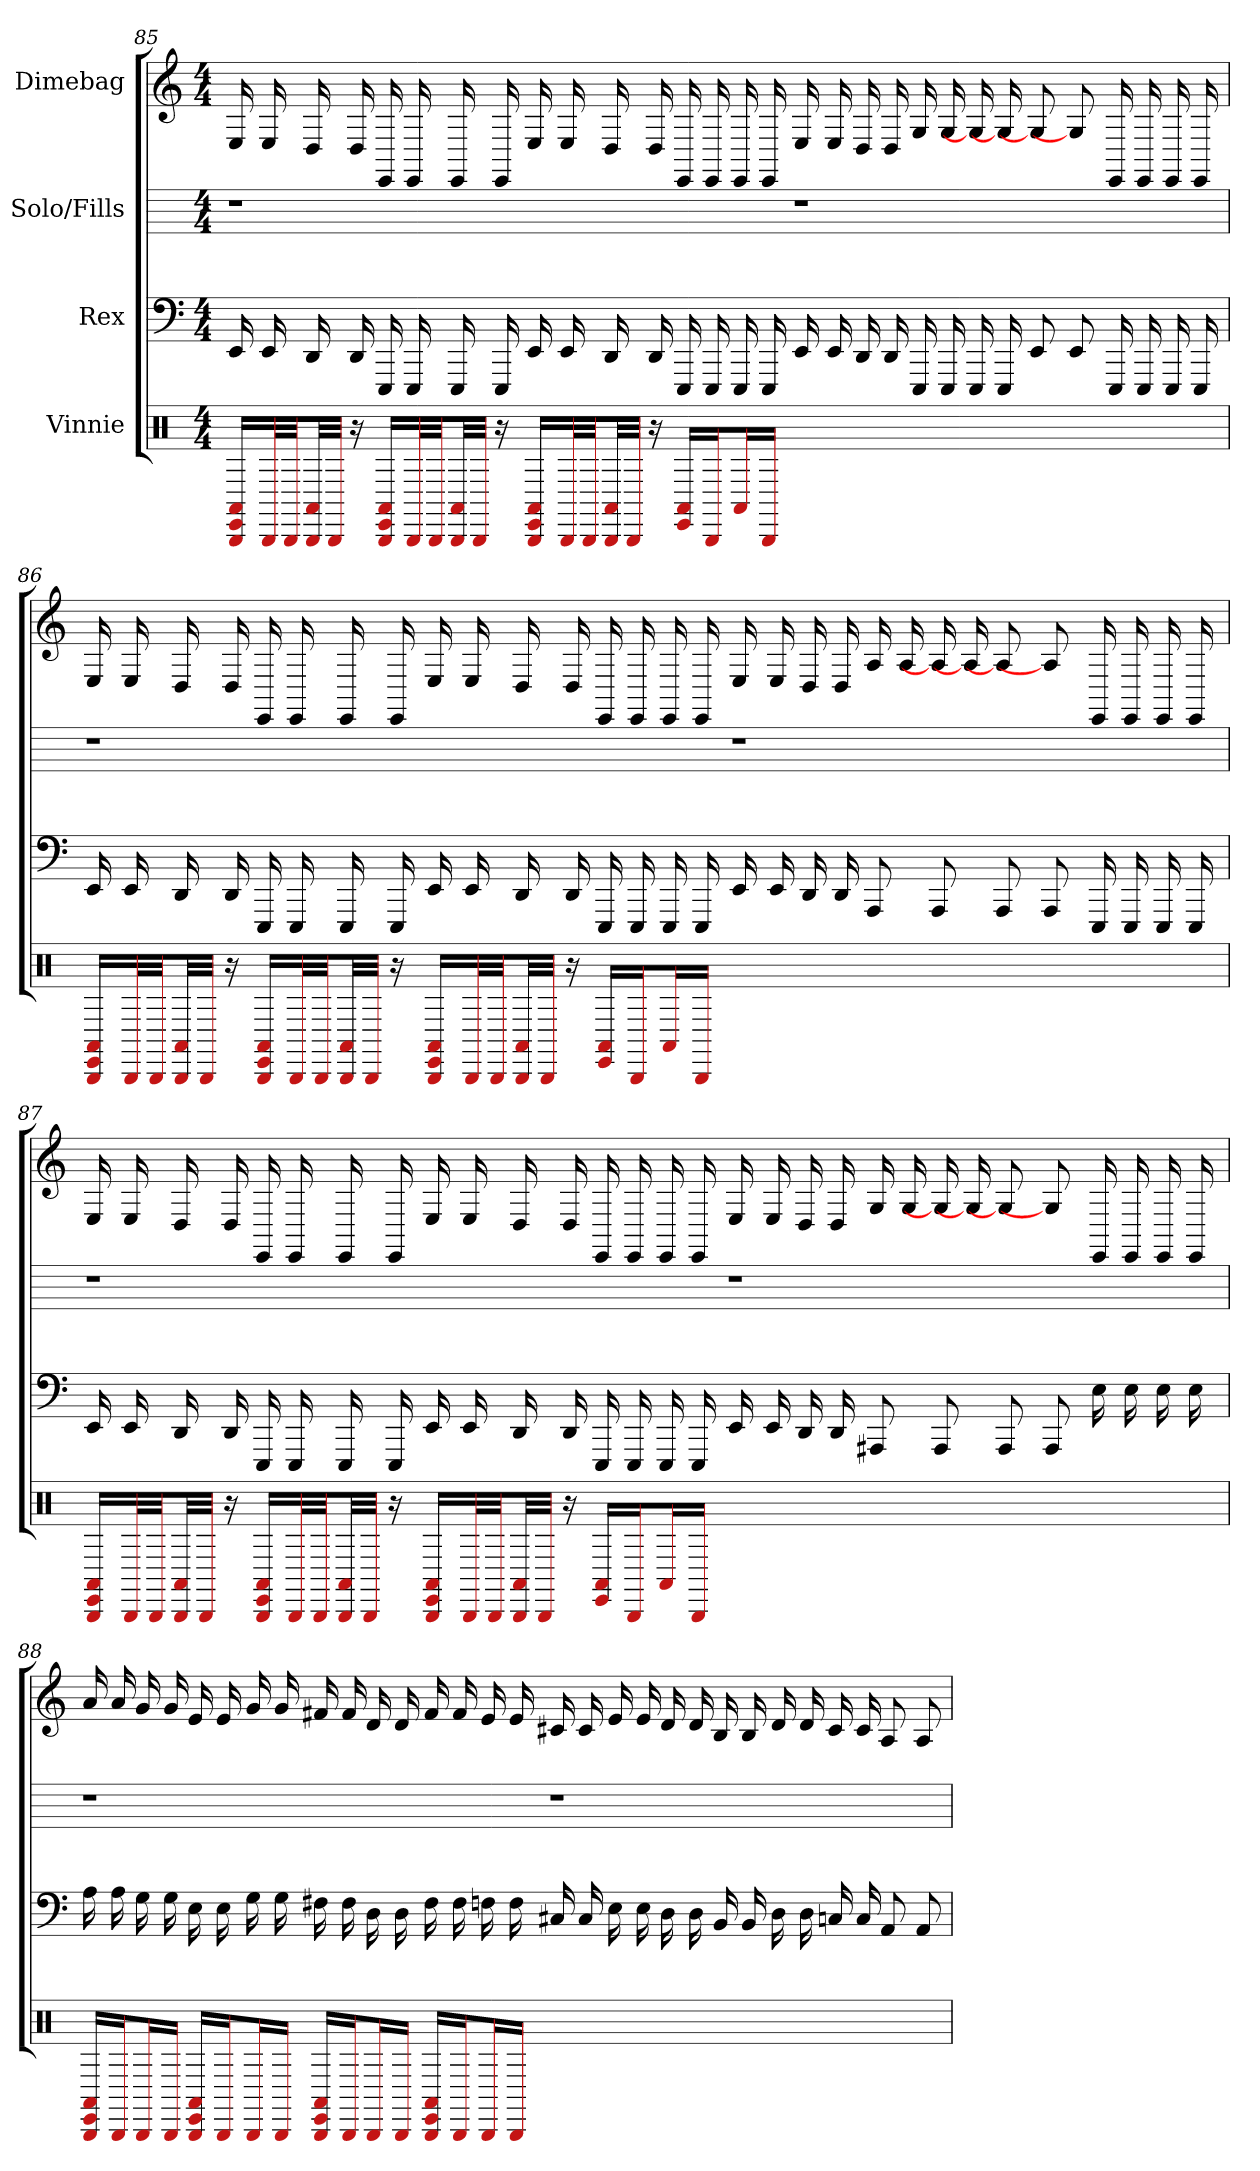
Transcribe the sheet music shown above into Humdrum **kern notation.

**kern	**kern	**kern	**kern
*part4	*part3	*part2	*part1
*staff4	*staff3	*staff2	*staff1
*I"Vinnie	*I"Rex	*I"Solo/Fills	*I"Dimebag
*clefX	*	*	*
*k[]	*k[]	*k[]	*k[]
*M4/4	*M4/4	*M4/4	*M4/4
=85	=85	=85	=85
16AA#/ 16EE/ 16BBB/LL	16EE	1r	16E
32BBB/L	16EE	.	16E
32BBB/JJ	.	.	.
32AA#/ 32BBB/LL	16DD	.	16D
32BBB/JJJ	.	.	.
16r	16DD	.	16D
16AA#/ 16EE/ 16BBB/LL	16EEE	.	16EE
32BBB/L	16EEE	.	16EE
32BBB/JJ	.	.	.
32AA#/ 32BBB/LL	16EEE	.	16EE
32BBB/JJJ	.	.	.
16r	16EEE	.	16EE
16AA#/ 16EE/ 16BBB/LL	16EE	.	16E
32BBB/L	16EE	.	16E
32BBB/JJ	.	.	.
32AA#/ 32BBB/LL	16DD	.	16D
32BBB/JJJ	.	.	.
16r	16DD	.	16D
16AA#/ 16EE/LL	16EEE	.	16EE
16BBB/J	16EEE	.	16EE
16AA#/L	16EEE	.	16EE
16BBB/JJ	16EEE	.	16EE
1ryy	16EE	1r	16E
.	16EE	.	16E
.	16DD	.	16D
.	16DD	.	16D
.	16EEE	.	16G
.	16EEE	.	16G
.	16EEE	.	16G]
.	16EEE	.	16G]
.	8EE	.	8G]
.	8EE	.	8G]
.	16EEE	.	16EE
.	16EEE	.	16EE
.	16EEE	.	16EE
.	16EEE	.	16EE
=86	=86	=86	=86
16AA#/ 16EE/ 16BBB/LL	16EE	1r	16E
32BBB/L	16EE	.	16E
32BBB/JJ	.	.	.
32AA#/ 32BBB/LL	16DD	.	16D
32BBB/JJJ	.	.	.
16r	16DD	.	16D
16AA#/ 16EE/ 16BBB/LL	16EEE	.	16EE
32BBB/L	16EEE	.	16EE
32BBB/JJ	.	.	.
32AA#/ 32BBB/LL	16EEE	.	16EE
32BBB/JJJ	.	.	.
16r	16EEE	.	16EE
16AA#/ 16EE/ 16BBB/LL	16EE	.	16E
32BBB/L	16EE	.	16E
32BBB/JJ	.	.	.
32AA#/ 32BBB/LL	16DD	.	16D
32BBB/JJJ	.	.	.
16r	16DD	.	16D
16AA#/ 16EE/LL	16EEE	.	16EE
16BBB/J	16EEE	.	16EE
16AA#/L	16EEE	.	16EE
16BBB/JJ	16EEE	.	16EE
1ryy	16EE	1r	16E
.	16EE	.	16E
.	16DD	.	16D
.	16DD	.	16D
.	8AAA	.	16A
.	.	.	16A
.	8AAA	.	16A]
.	.	.	16A]
.	8AAA	.	8A]
.	8AAA	.	8A]
.	16EEE	.	16EE
.	16EEE	.	16EE
.	16EEE	.	16EE
.	16EEE	.	16EE
=87	=87	=87	=87
16AA#/ 16EE/ 16BBB/LL	16EE	1r	16E
32BBB/L	16EE	.	16E
32BBB/JJ	.	.	.
32AA#/ 32BBB/LL	16DD	.	16D
32BBB/JJJ	.	.	.
16r	16DD	.	16D
16AA#/ 16EE/ 16BBB/LL	16EEE	.	16EE
32BBB/L	16EEE	.	16EE
32BBB/JJ	.	.	.
32AA#/ 32BBB/LL	16EEE	.	16EE
32BBB/JJJ	.	.	.
16r	16EEE	.	16EE
16AA#/ 16EE/ 16BBB/LL	16EE	.	16E
32BBB/L	16EE	.	16E
32BBB/JJ	.	.	.
32AA#/ 32BBB/LL	16DD	.	16D
32BBB/JJJ	.	.	.
16r	16DD	.	16D
16AA#/ 16EE/LL	16EEE	.	16EE
16BBB/J	16EEE	.	16EE
16AA#/L	16EEE	.	16EE
16BBB/JJ	16EEE	.	16EE
1ryy	16EE	1r	16E
.	16EE	.	16E
.	16DD	.	16D
.	16DD	.	16D
.	8AAA#	.	16G
.	.	.	16G
.	8AAA#	.	16G]
.	.	.	16G]
.	8AAA#	.	8G]
.	8AAA#	.	8G]
.	16E	.	16EE
.	16E	.	16EE
.	16E	.	16EE
.	16E	.	16EE
=88	=88	=88	=88
16AA#/ 16EE/ 16BBB/LL	16A	1r	16a
16BBB/J	16A	.	16a
16BBB/L	16G	.	16g
16BBB/JJ	16G	.	16g
16AA#/ 16EE/ 16BBB/LL	16E	.	16e
16BBB/J	16E	.	16e
16BBB/L	16G	.	16g
16BBB/JJ	16G	.	16g
16AA#/ 16EE/ 16BBB/LL	16F#	.	16f#
16BBB/J	16F#	.	16f#
16BBB/L	16D	.	16d
16BBB/JJ	16D	.	16d
16AA#/ 16EE/ 16BBB/LL	16F#	.	16f#
16BBB/J	16F#	.	16f#
16BBB/L	16F	.	16e
16BBB/JJ	16F	.	16e
1ryy	16C#	1r	16c#
.	16C#	.	16c#
.	16E	.	16e
.	16E	.	16e
.	16D	.	16d
.	16D	.	16d
.	16BB	.	16B
.	16BB	.	16B
.	16D	.	16d
.	16D	.	16d
.	16C	.	16c#
.	16C	.	16c#
.	8AA	.	8A
.	8AA	.	8A
=	=	=	=
*-	*-	*-	*-
